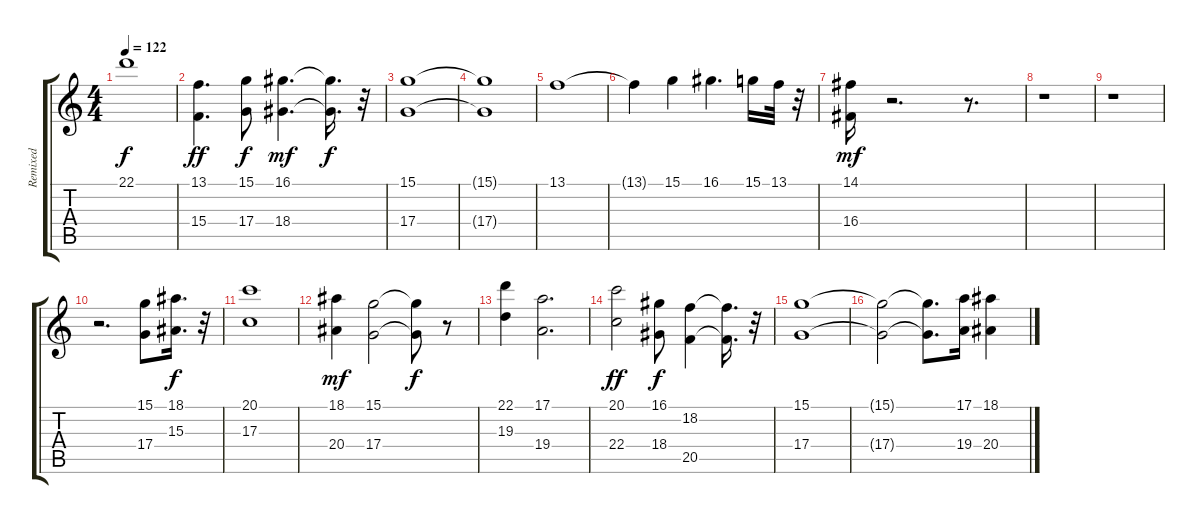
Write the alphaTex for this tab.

\track ("Remixed" "Remixed") {instrument stringensemble1}
\staff {score tabs}
\tuning (E4 B3 G3 D3 A2 E2) {hide}
\ts (4 4)
\tempo 122
\clef g2
\ks c
22.1{t}.1{dy f} |
(13.1 15.4).4{d dy ff} (15.1 17.4).8{dy f} (16.1 18.4).4{d dy mf} (16.1{t} 18.4{t}).16{d dy f} r.32 |
(15.1 17.4).1 |
(15.1{t} 17.4{t}).1 |
13.1.1 |
13.1{t}.4 15.1.4 16.1.4{d} 15.1.16 13.1.32 r.32 |
(14.1 16.4).16{dy mf} r.2{d} r.8{d} |
r.1 |
r.1 |
r.2{d} (15.1 17.4).8 (18.1 15.3).16{d dy f} r.32 |
(20.1 17.3).1 |
(18.1 20.4).4{dy mf} (15.1 17.4).2 (15.1{t} 17.4{t}).8{dy f} r.8 |
(22.1 19.3).4 (17.1 19.4).2{d} |
(20.1 22.4).2{dy ff} (16.1 18.4).8{dy f} (18.2 20.5).4 (18.2{t} 20.5{t}).16{d} r.32 |
(15.1 17.4).1 |
(15.1{t} 17.4{t}).2 (15.1{t} 17.4{t}).8{d} (17.1 19.4).16 (18.1 20.4).4
